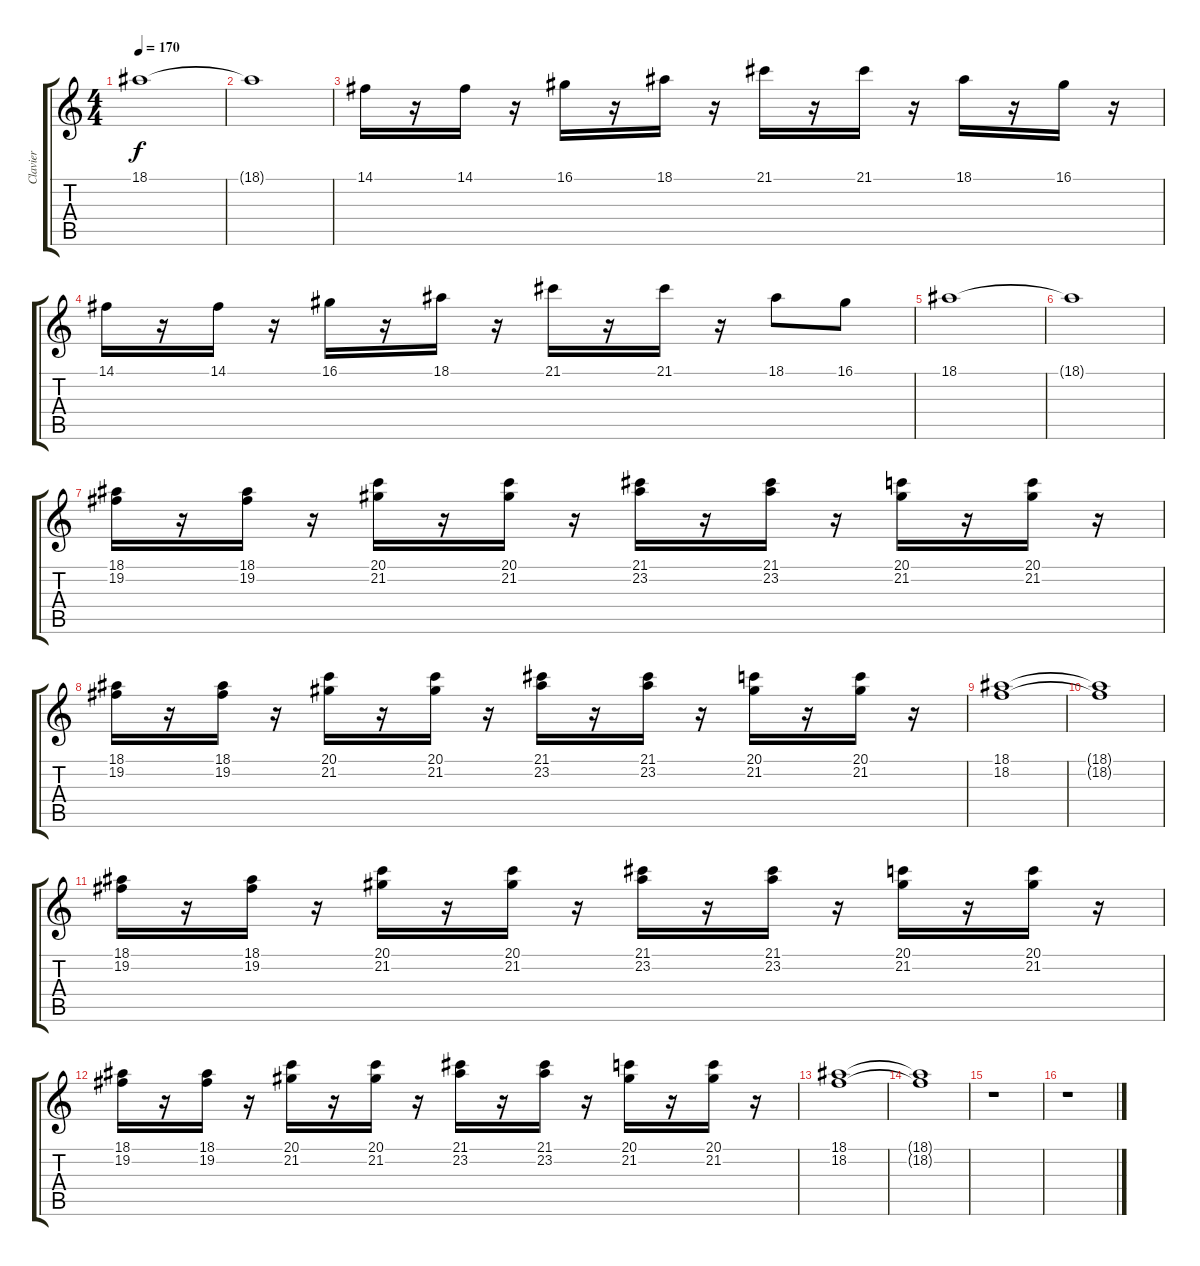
\track ("Clavier" "Clavier") {instrument percussiveorgan}
\staff {score tabs}
\tuning (E4 B3 G3 D3 A2 E2) {hide}
\ts (4 4)
\tempo 170
\clef g2
\ks c
18.1.1{dy f} |
18.1{t}.1 |
14.1.16 r.16 14.1.16 r.16 16.1.16 r.16 18.1.16 r.16 21.1.16 r.16 21.1.16 r.16 18.1.16 r.16 16.1.16 r.16 |
14.1.16 r.16 14.1.16 r.16 16.1.16 r.16 18.1.16 r.16 21.1.16 r.16 21.1.16 r.16 18.1.8 16.1.8 |
18.1.1 |
18.1{t}.1 |
(18.1 19.2).16 r.16 (18.1 19.2).16 r.16 (20.1 21.2).16 r.16 (20.1 21.2).16 r.16 (21.1 23.2).16 r.16 (21.1 23.2).16 r.16 (20.1 21.2).16 r.16 (20.1 21.2).16 r.16 |
(18.1 19.2).16 r.16 (18.1 19.2).16 r.16 (20.1 21.2).16 r.16 (20.1 21.2).16 r.16 (21.1 23.2).16 r.16 (21.1 23.2).16 r.16 (20.1 21.2).16 r.16 (20.1 21.2).16 r.16 |
(18.1 18.2).1 |
(18.1{t} 18.2{t}).1 |
(18.1 19.2).16 r.16 (18.1 19.2).16 r.16 (20.1 21.2).16 r.16 (20.1 21.2).16 r.16 (21.1 23.2).16 r.16 (21.1 23.2).16 r.16 (20.1 21.2).16 r.16 (20.1 21.2).16 r.16 |
(18.1 19.2).16 r.16 (18.1 19.2).16 r.16 (20.1 21.2).16 r.16 (20.1 21.2).16 r.16 (21.1 23.2).16 r.16 (21.1 23.2).16 r.16 (20.1 21.2).16 r.16 (20.1 21.2).16 r.16 |
(18.1 18.2).1 |
(18.1{t} 18.2{t}).1 |
r.1 |
r.1
